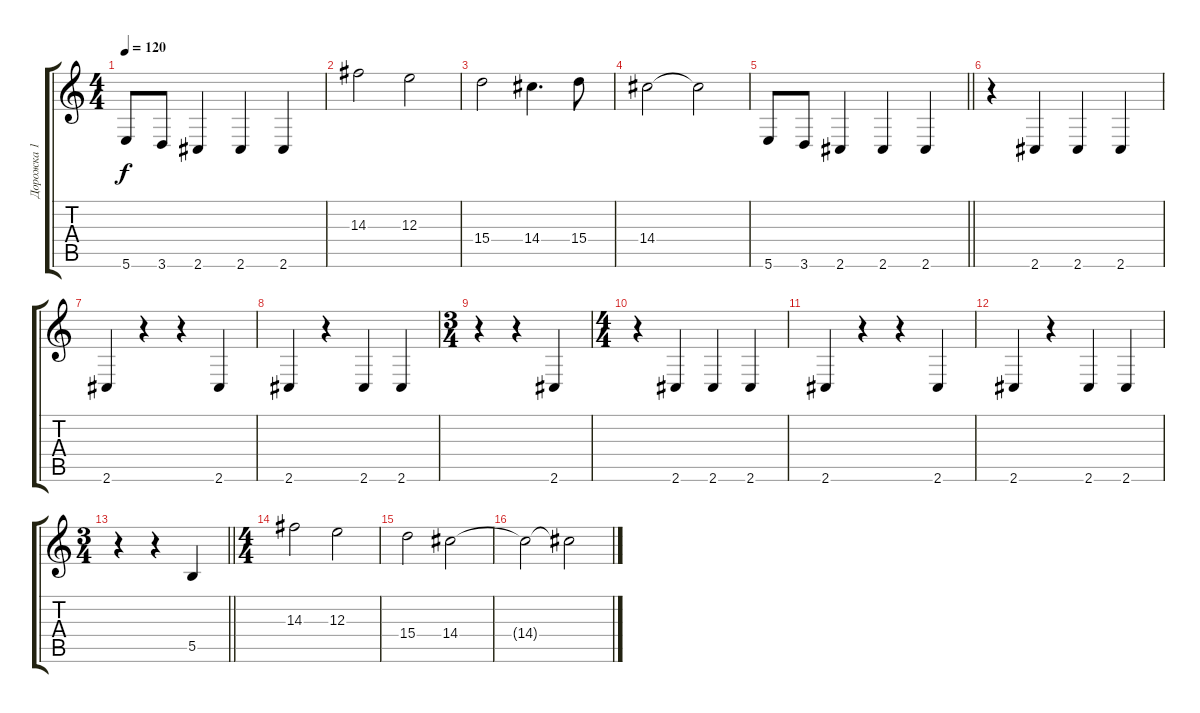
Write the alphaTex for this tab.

\track ("Дорожка 1" "Дорожка 1") {instrument distortionguitar}
\staff {score tabs}
\tuning (Db4 Ab3 E3 B2 Gb2 B1) {hide}
\ts (4 4)
\tempo 120
\clef g2
\ks c
5.6.8{dy f} 3.6.8 2.6.4 2.6.4 2.6.4 |
14.3.2 12.3.2 |
15.4.2 14.4.4{d} 15.4.8 |
14.4.2 14.4{t}.2 |
\barLineRight lightlight
5.6.8 3.6.8 2.6.4 2.6.4 2.6.4 |
\section ("" " ")
r.4 2.6.4 2.6.4 2.6.4 |
2.6.4 r.4 r.4 2.6.4 |
2.6.4 r.4 2.6.4 2.6.4 |
\ts (3 4)
r.4 r.4 2.6.4 |
\ts (4 4)
r.4 2.6.4 2.6.4 2.6.4 |
2.6.4 r.4 r.4 2.6.4 |
2.6.4 r.4 2.6.4 2.6.4 |
\ts (3 4)
\barLineRight lightlight
r.4 r.4 5.5.4 |
\ts (4 4)
\section ("" " ")
14.3.2 12.3.2 |
15.4.2 14.4.2 |
14.4{t}.2 14.4{t}.2
